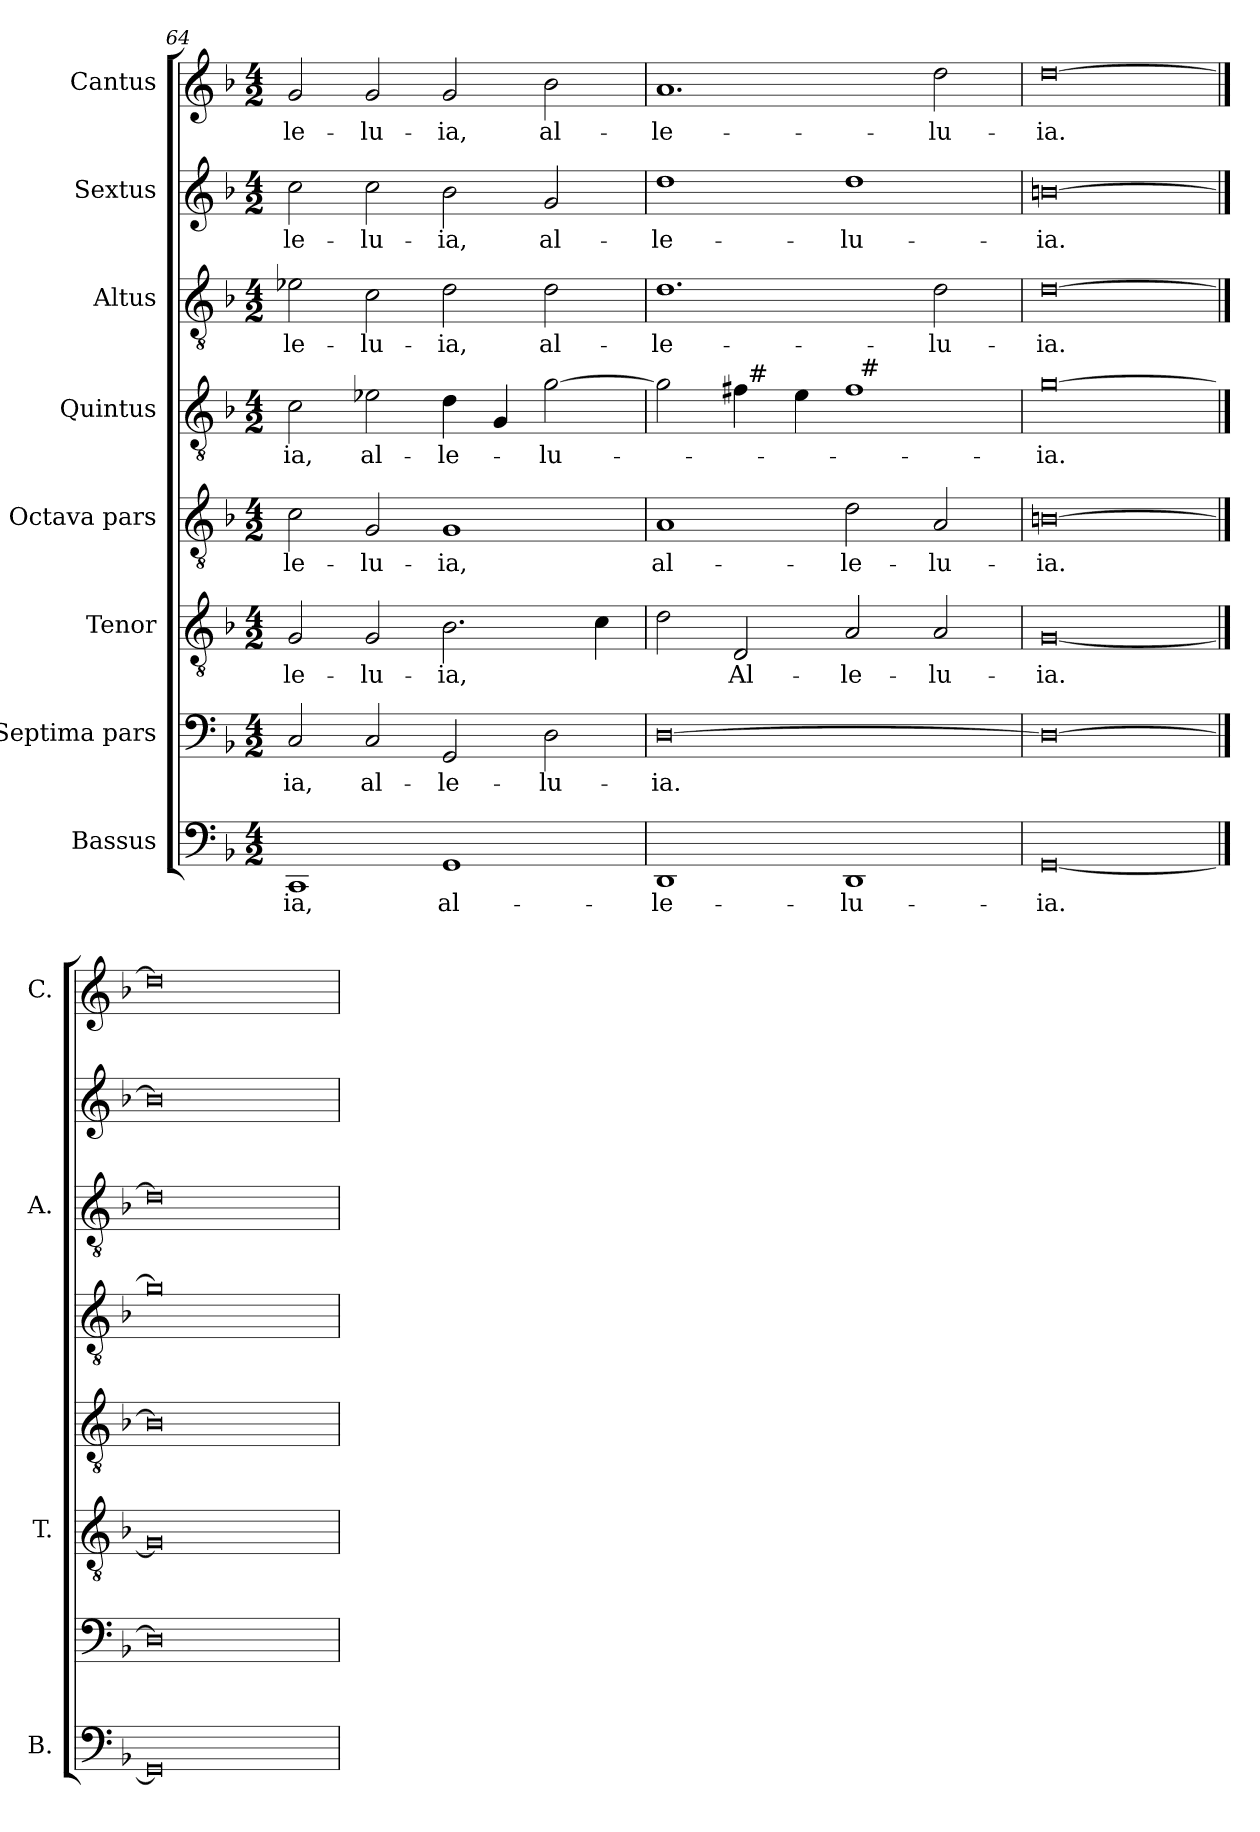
**kern	**text	**kern	**text	**kern	**text	**kern	**text	**kern	**text	**kern	**text	**kern	**text	**kern	**text
*part8	*part8	*part7	*part7	*part6	*part6	*part5	*part5	*part4	*part4	*part3	*part3	*part2	*part2	*part1	*part1
*staff8	*staff8	*staff7	*staff7	*staff6	*staff6	*staff5	*staff5	*staff4	*staff4	*staff3	*staff3	*staff2	*staff2	*staff1	*staff1
*I"Bassus	*	*I"Septima pars	*	*I"Tenor	*	*I"Octava pars	*	*I"Quintus	*	*I"Altus	*	*I"Sextus	*	*I"Cantus	*
*I'B.	*	*	*	*I'T.	*	*	*	*	*	*I'A.	*	*	*	*I'C.	*
*clefF4	*	*clefF4	*	*clefGv2	*	*clefGv2	*	*clefGv2	*	*clefGv2	*	*clefG2	*	*clefG2	*
*	*	*	*	*ITrd7c12	*	*ITrd7c12	*	*ITrd7c12	*	*ITrd7c12	*	*	*	*	*
*k[b-]	*	*k[b-]	*	*k[b-]	*	*k[b-]	*	*k[b-]	*	*k[b-]	*	*k[b-]	*	*k[b-]	*
*F:	*	*F:	*	*F:	*	*F:	*	*F:	*	*F:	*	*F:	*	*F:	*
*M4/2	*	*M4/2	*	*M4/2	*	*M4/2	*	*M4/2	*	*M4/2	*	*M4/2	*	*M4/2	*
=64	=64	=64	=64	=64	=64	=64	=64	=64	=64	=64	=64	=64	=64	=64	=64
!	!LO:LY:b	!	!LO:LY:b	!	!LO:LY:b	!	!LO:LY:b	!	!LO:LY:b	!	!LO:LY:b	!	!LO:LY:b	!	!LO:LY:b
1CC	-ia,	2C/	-ia,	2GG/	-le-	2C\	-le-	2C\	-ia,	2E-X\	-le-	2cc\	-le-	2g/	-le-
!	!	!	!LO:LY:b	!	!LO:LY:b	!	!LO:LY:b	!	!LO:LY:b	!	!LO:LY:b	!	!LO:LY:b	!	!LO:LY:b
.	.	2C/	al-	2GG/	-lu-	2GG/	-lu-	2E-X\	al-	2C\	-lu-	2cc\	-lu-	2g/	-lu-
!	!LO:LY:b	!	!LO:LY:b	!	!LO:LY:b	!	!LO:LY:b	!	!LO:LY:b	!	!LO:LY:b	!	!LO:LY:b	!	!LO:LY:b
1GG	al-	2GG/	-le-	2.BB-\	-ia,	1GG	-ia,	4D\	-le-	2D\	-ia,	2b-\	-ia,	2g/	-ia,
.	.	.	.	.	.	.	.	4GG/	.	.	.	.	.	.	.
!	!	!	!LO:LY:b	!	!	!	!	!	!LO:LY:b	!	!LO:LY:b	!	!LO:LY:b	!	!LO:LY:b
.	.	2D\	-lu-	.	.	.	.	[>2G\	-lu-	2D\	al-	2g/	al-	2b-\	al-
.	.	.	.	4C\	.	.	.	.	.	.	.	.	.	.	.
=65	=65	=65	=65	=65	=65	=65	=65	=65	=65	=65	=65	=65	=65	=65	=65
!	!LO:LY:b	!	!LO:LY:b	!	!	!	!LO:LY:b	!	!	!	!LO:LY:b	!	!LO:LY:b	!	!LO:LY:b
*	*	*	*	*	*	*	*	*^	*	*	*	*	*	*	*
*	*	*	*	*	*	*	*	*	*^	*	*	*	*	*	*	*
1DD	-le-	[>0D	-ia.	2D\	.	1AA	al-	2G\]	2ryy	1ryy	.	1.D	-le-	1dd	-le-	1.a	-le-
!	!	!	!	!	!LO:LY:b	!	!	!	!	!	!	!	!	!	!	!	!
.	.	.	.	2DD/	Al-	.	.	4F#\	32ryy	.	.	.	.	.	.	.	.
!	!	!	!	!	!	!	!	!	!LO:TX:a:t=#	!	!	!	!	!	!	!	!
.	.	.	.	.	.	.	.	.	1ryy	.	.	.	.	.	.	.	.
.	.	.	.	.	.	.	.	4E\	.	.	.	.	.	.	.	.	.
!	!LO:LY:b	!	!	!	!LO:LY:b	!	!LO:LY:b	!	!	!	!	!	!	!	!LO:LY:b	!	!
1DD	-lu-	.	.	2AA/	-le-	2D\	-le-	1F#	.	32ryy	.	.	.	1dd	-lu-	.	.
!	!	!	!	!	!	!	!	!	!	!LO:TX:a:t=#	!	!	!	!	!	!	!
.	.	.	.	.	.	.	.	.	.	2ryy	.	.	.	.	.	.	.
!	!	!	!	!	!LO:LY:b	!	!LO:LY:b	!	!	!	!	!	!LO:LY:b	!	!	!	!LO:LY:b
.	.	.	.	2AA/	-lu-	2AA/	-lu-	.	.	.	.	2D\	-lu-	.	.	2dd\	-lu-
.	.	.	.	.	.	.	.	.	4...ryy	4...ryy	.	.	.	.	.	.	.
=66	=66	=66	=66	=66	=66	=66	=66	=66	=66	=66	=66	=66	=66	=66	=66	=66	=66
!	!LO:LY:b	!	!	!	!LO:LY:b	!	!LO:LY:b	!	!	!	!LO:LY:b	!	!LO:LY:b	!	!LO:LY:b	!	!LO:LY:b
*	*	*	*	*	*	*	*	*v	*v	*v	*	*	*	*	*	*	*
[0GG	-ia.	0D_	.	[0GG	-ia.	[0BBn	-ia.	[0G	-ia.	[0D	-ia.	[0bn	-ia.	[0dd	-ia.
==67	==67	==67	==67	==67	==67	==67	==67	==67	==67	==67	==67	==67	==67	==67	==67
0GG]	.	0D]	.	0GG]	.	0BB]	.	0G]	.	0D]	.	0b]	.	0dd]	.
=	=	=	=	=	=	=	=	=	=	=	=	=	=	=	=
*-	*-	*-	*-	*-	*-	*-	*-	*-	*-	*-	*-	*-	*-	*-	*-
